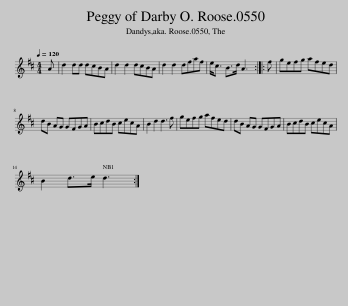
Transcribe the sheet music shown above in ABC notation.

X:1
L:1/8
Q:1/4=120
M:4/4
I:linebreak $
K:D
V:1 treble
V:1
 A | d2 dd dcBA | d2 d2 dcBA | d2 d2 dfaf | e<c B>d A3 :: %5
 f | gefg afed |$ dB AG GFGA | BcdB cecA | B2 d2 d3 f | %10
 gefg afed | dB AG GFGA | BcdB cecA |$ B2 d>e d3 :| %14
